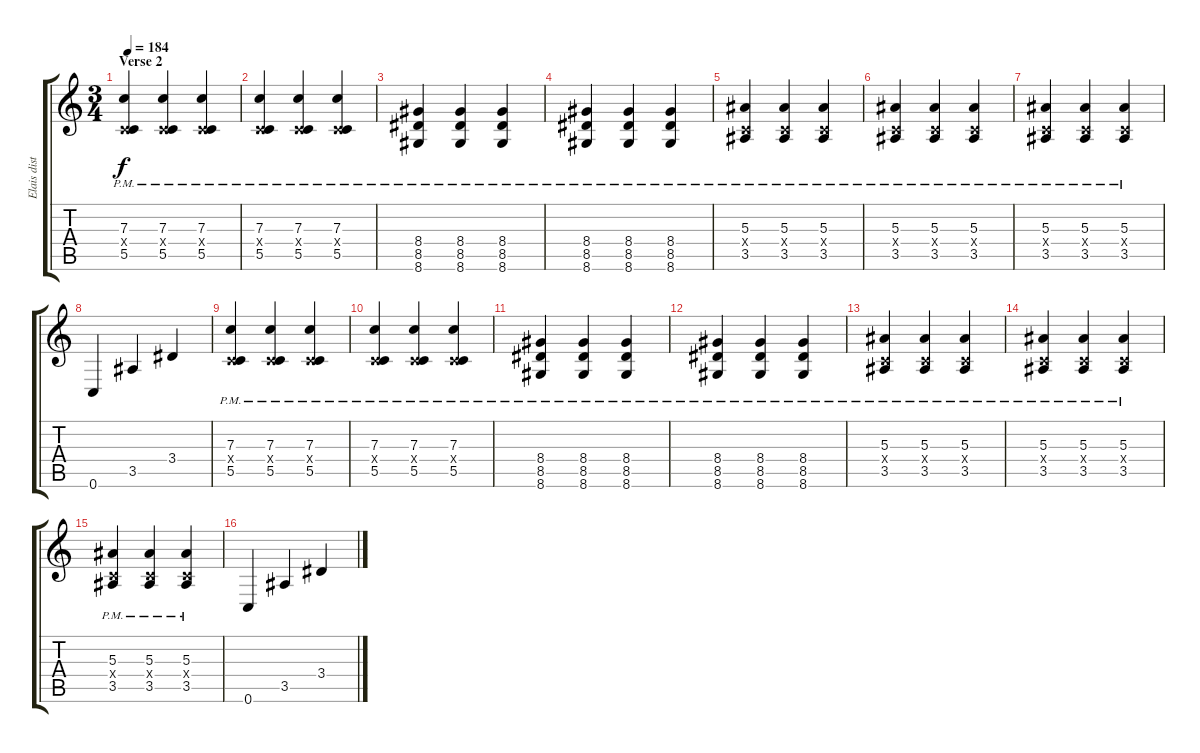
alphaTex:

\track ("Elais dist." "Elais dist") {instrument overdrivenguitar}
\staff {score tabs}
\tuning (D4 A3 F3 C3 G2 C2) {hide}
\ts (3 4)
\section ("" "Verse 2")
\tempo 184
\clef g2
\ks c
(7.3{pm} 0.4{x} 5.5{pm}).4{dy f} (7.3{pm} 0.4{x} 5.5{pm}).4 (7.3{pm} 0.4{x} 5.5{pm}).4 |
(7.3{pm} 0.4{x} 5.5{pm}).4 (7.3{pm} 0.4{x} 5.5{pm}).4 (7.3{pm} 0.4{x} 5.5{pm}).4 |
(8.4{pm} 8.5{pm} 8.6{pm}).4 (8.4{pm} 8.5{pm} 8.6{pm}).4 (8.4{pm} 8.5{pm} 8.6{pm}).4 |
(8.4{pm} 8.5{pm} 8.6{pm}).4 (8.4{pm} 8.5{pm} 8.6{pm}).4 (8.4{pm} 8.5{pm} 8.6{pm}).4 |
(5.3{pm} 0.4{x} 3.5{pm}).4 (5.3{pm} 0.4{x} 3.5{pm}).4 (5.3{pm} 0.4{x} 3.5{pm}).4 |
(5.3{pm} 0.4{x} 3.5{pm}).4 (5.3{pm} 0.4{x} 3.5{pm}).4 (5.3{pm} 0.4{x} 3.5{pm}).4 |
(5.3{pm} 0.4{x} 3.5{pm}).4 (5.3{pm} 0.4{x} 3.5{pm}).4 (5.3{pm} 0.4{x} 3.5{pm}).4 |
0.6.4 3.5.4 3.4.4 |
(7.3{pm} 0.4{x} 5.5{pm}).4 (7.3{pm} 0.4{x} 5.5{pm}).4 (7.3{pm} 0.4{x} 5.5{pm}).4 |
(7.3{pm} 0.4{x} 5.5{pm}).4 (7.3{pm} 0.4{x} 5.5{pm}).4 (7.3{pm} 0.4{x} 5.5{pm}).4 |
(8.4{pm} 8.5{pm} 8.6{pm}).4 (8.4{pm} 8.5{pm} 8.6{pm}).4 (8.4{pm} 8.5{pm} 8.6{pm}).4 |
(8.4{pm} 8.5{pm} 8.6{pm}).4 (8.4{pm} 8.5{pm} 8.6{pm}).4 (8.4{pm} 8.5{pm} 8.6{pm}).4 |
(5.3{pm} 0.4{x} 3.5{pm}).4 (5.3{pm} 0.4{x} 3.5{pm}).4 (5.3{pm} 0.4{x} 3.5{pm}).4 |
(5.3{pm} 0.4{x} 3.5{pm}).4 (5.3{pm} 0.4{x} 3.5{pm}).4 (5.3{pm} 0.4{x} 3.5{pm}).4 |
(5.3{pm} 0.4{x} 3.5{pm}).4 (5.3{pm} 0.4{x} 3.5{pm}).4 (5.3{pm} 0.4{x} 3.5{pm}).4 |
0.6.4 3.5.4 3.4.4
